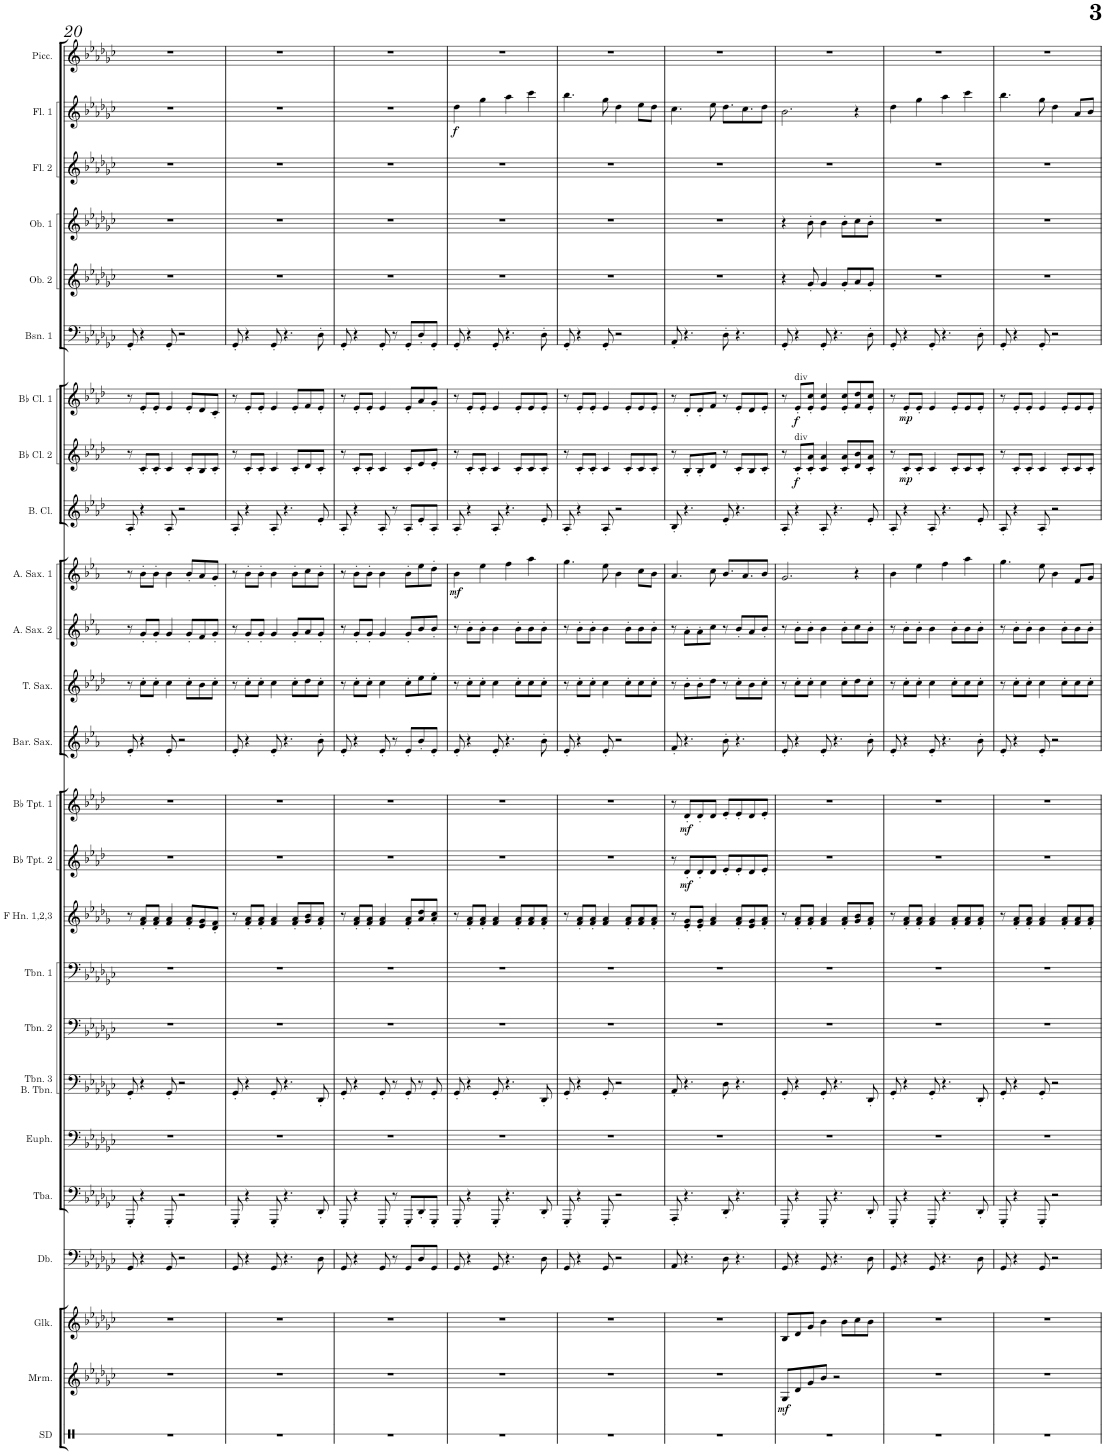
**kern	**kern	**dynam	**kern	**kern	**kern	**kern	**kern	**kern	**kern	**kern	**kern	**dynam	**kern	**dynam	**kern	**kern	**kern	**kern	**dynam	**kern	**kern	**dynam	**kern	**dynam	**kern	**kern	**kern	**kern	**kern	**dynam	**kern
*part25	*part24	*part24	*part23	*part22	*part21	*part20	*part19	*part18	*part17	*part16	*part15	*part15	*part14	*part14	*part13	*part12	*part11	*part10	*part10	*part9	*part8	*part8	*part7	*part7	*part6	*part5	*part4	*part3	*part2	*part2	*part1
*staff25	*staff24	*staff24	*staff23	*staff22	*staff21	*staff20	*staff19	*staff18	*staff17	*staff16	*staff15	*staff15	*staff14	*staff14	*staff13	*staff12	*staff11	*staff10	*staff10	*staff9	*staff8	*staff8	*staff7	*staff7	*staff6	*staff5	*staff4	*staff3	*staff2	*staff2	*staff1
*I"Snare Drum	*I"Marimba	*	*I"Glockenspiel	*I"Double Bass	*I"Tuba	*I"Euphonium	*I"Trombone 3 &amp; Bass Trombone	*I"Trombone 2	*I"Trombone 1	*I"F Horn 1,2,3	*I"Bb Trumpet 2	*	*I"Bb Trumpet 1	*	*I"Baritone Saxophone	*I"Tenor Saxophone	*I"Alto Saxophone 2	*I"Alto Saxophone 1	*	*I"Bass Clarinet	*I"Bb Clarinet 2	*	*I"Bb Clarinet 1	*	*I"Bassoon 1	*I"Oboe 2	*I"Oboe 1	*I"Flute 2	*I"Flute 1	*	*I"Piccolo
*I'SD	*I'Mrm.	*	*I'Glk.	*I'Db.	*I'Tba.	*I'Euph.	*I'Tbn. 3 B. Tbn.	*I'Tbn. 2	*I'Tbn. 1	*I'F Hn. 1,2,3	*I'Bb Tpt. 2	*	*I'Bb Tpt. 1	*	*I'Bar. Sax.	*I'T. Sax.	*I'A. Sax. 2	*I'A. Sax. 1	*	*I'B. Cl.	*I'Bb Cl. 2	*	*I'Bb Cl. 1	*	*I'Bsn. 1	*I'Ob. 2	*I'Ob. 1	*I'Fl. 2	*I'Fl. 1	*	*I'Picc.
!!LO:PB:g=z
*clefX	*clefG2	*	*clefG2	*clefF4	*clefF4	*clefF4	*clefF4	*clefF4	*clefF4	*clefG2	*clefG2	*	*clefG2	*	*clefG2	*clefG2	*clefG2	*clefG2	*	*clefG2	*clefG2	*	*clefG2	*	*clefF4	*clefG2	*clefG2	*clefG2	*clefG2	*	*clefG2
*	*	*	*Trd-14c-24	*Trd7c12	*	*	*	*	*	*Trd4c7	*Trd1c2	*	*Trd1c2	*	*Trd12c21	*Trd8c14	*Trd5c9	*Trd5c9	*	*Trd8c14	*Trd1c2	*	*Trd1c2	*	*	*	*	*	*	*	*Trd-7c-12
*k[]	*k[b-e-a-d-g-c-]	*	*k[b-e-a-d-g-c-]	*k[b-e-a-d-g-c-]	*k[b-e-a-d-g-c-]	*k[b-e-a-d-g-c-]	*k[b-e-a-d-g-c-]	*k[b-e-a-d-g-c-]	*k[b-e-a-d-g-c-]	*k[b-e-a-d-g-]	*k[b-e-a-d-]	*	*k[b-e-a-d-]	*	*k[b-e-a-]	*k[b-e-a-d-]	*k[b-e-a-]	*k[b-e-a-]	*	*k[b-e-a-d-]	*k[b-e-a-d-]	*	*k[b-e-a-d-]	*	*k[b-e-a-d-g-c-]	*k[b-e-a-d-g-c-]	*k[b-e-a-d-g-c-]	*k[b-e-a-d-g-c-]	*k[b-e-a-d-g-c-]	*	*k[b-e-a-d-g-c-]
*M4/4	*M4/4	*	*M4/4	*M4/4	*M4/4	*M4/4	*M4/4	*M4/4	*M4/4	*M4/4	*M4/4	*	*M4/4	*	*M4/4	*M4/4	*M4/4	*M4/4	*	*M4/4	*M4/4	*	*M4/4	*	*M4/4	*M4/4	*M4/4	*M4/4	*M4/4	*	*M4/4
=20	=20	=20	=20	=20	=20	=20	=20	=20	=20	=20	=20	=20	=20	=20	=20	=20	=20	=20	=20	=20	=20	=20	=20	=20	=20	=20	=20	=20	=20	=20	=20
1r	1r	.	1r	8GG-/	8GGG-'/	1r	8GG-'/	1r	1r	8r	1r	.	1r	.	8e-'/	8r	8r	8r	.	8A-'/	8r	.	8r	.	8GG-'/	1r	1r	1r	1r	.	1r
.	.	.	.	4r	4r	.	4r	.	.	8f/' 8a-/'L	.	.	.	.	4r	8cc'\L	8g'/L	8b-'\L	.	4r	8c'/L	.	8e-'/L	.	4r	.	.	.	.	.	.
.	.	.	.	.	.	.	.	.	.	8f/' 8a-/'J	.	.	.	.	.	8cc'\J	8g'/J	8b-'\J	.	.	8c'/J	.	8e-'/J	.	.	.	.	.	.	.	.
.	.	.	.	8GG-/	8GGG-'/	.	8GG-'/	.	.	4f/ 4a-/	.	.	.	.	8e-'/	4cc\	4g/	4b-\	.	8A-'/	4c/	.	4e-/	.	8GG-'/	.	.	.	.	.	.
.	.	.	.	2r	2r	.	2r	.	.	.	.	.	.	.	2r	.	.	.	.	2r	.	.	.	.	2r	.	.	.	.	.	.
.	.	.	.	.	.	.	.	.	.	8f/' 8a-/'L	.	.	.	.	.	8cc'\L	8g'/L	8b-'/L	.	.	8c'/L	.	8e-'/L	.	.	.	.	.	.	.	.
.	.	.	.	.	.	.	.	.	.	8e-/ 8g-/	.	.	.	.	.	8b-\	8f/	8a-/	.	.	8B-/	.	8d-/	.	.	.	.	.	.	.	.
.	.	.	.	.	.	.	.	.	.	8d-/' 8f/'J	.	.	.	.	.	8cc'\J	8g'/J	8g'/J	.	.	8c'/J	.	8c'/J	.	.	.	.	.	.	.	.
=21	=21	=21	=21	=21	=21	=21	=21	=21	=21	=21	=21	=21	=21	=21	=21	=21	=21	=21	=21	=21	=21	=21	=21	=21	=21	=21	=21	=21	=21	=21	=21
1r	1r	.	1r	8GG-/	8GGG-'/	1r	8GG-'/	1r	1r	8r	1r	.	1r	.	8e-'/	8r	8r	8r	.	8A-'/	8r	.	8r	.	8GG-'/	1r	1r	1r	1r	.	1r
.	.	.	.	4r	4r	.	4r	.	.	8f/' 8a-/'L	.	.	.	.	4r	8cc'\L	8g'/L	8b-'\L	.	4r	8c'/L	.	8e-'/L	.	4r	.	.	.	.	.	.
.	.	.	.	.	.	.	.	.	.	8f/' 8a-/'J	.	.	.	.	.	8cc'\J	8g'/J	8b-'\J	.	.	8c'/J	.	8e-'/J	.	.	.	.	.	.	.	.
.	.	.	.	8GG-/	8GGG-'/	.	8GG-'/	.	.	4f/ 4a-/	.	.	.	.	8e-'/	4cc\	4g/	4b-\	.	8A-'/	4c/	.	4e-/	.	8GG-'/	.	.	.	.	.	.
.	.	.	.	4.r	4.r	.	4.r	.	.	.	.	.	.	.	4.r	.	.	.	.	4.r	.	.	.	.	4.r	.	.	.	.	.	.
.	.	.	.	.	.	.	.	.	.	8f/' 8a-/'L	.	.	.	.	.	8cc'\L	8g'/L	8b-'\L	.	.	8c'/L	.	8e-'/L	.	.	.	.	.	.	.	.
.	.	.	.	.	.	.	.	.	.	8g-/ 8b-/	.	.	.	.	.	8dd-\	8a-/	8cc\	.	.	8d-/	.	8f/	.	.	.	.	.	.	.	.
.	.	.	.	8D-\	8DD-'/	.	8DD-'/	.	.	8f/' 8a-/'J	.	.	.	.	8b-'\	8cc'\J	8g'/J	8b-'\J	.	8e-'/	8c'/J	.	8e-'/J	.	8D-'\	.	.	.	.	.	.
=22	=22	=22	=22	=22	=22	=22	=22	=22	=22	=22	=22	=22	=22	=22	=22	=22	=22	=22	=22	=22	=22	=22	=22	=22	=22	=22	=22	=22	=22	=22	=22
1r	1r	.	1r	8GG-/	8GGG-'/	1r	8GG-'/	1r	1r	8r	1r	.	1r	.	8e-'/	8r	8r	8r	.	8A-'/	8r	.	8r	.	8GG-'/	1r	1r	1r	1r	.	1r
.	.	.	.	4r	4r	.	4r	.	.	8f/' 8a-/'L	.	.	.	.	4r	8cc'\L	8g'/L	8b-'\L	.	4r	8c'/L	.	8e-'/L	.	4r	.	.	.	.	.	.
.	.	.	.	.	.	.	.	.	.	8f/' 8a-/'J	.	.	.	.	.	8cc'\J	8g'/J	8b-'\J	.	.	8c'/J	.	8e-'/J	.	.	.	.	.	.	.	.
.	.	.	.	8GG-/	8GGG-'/	.	8GG-'/	.	.	4f/ 4a-/	.	.	.	.	8e-'/	4cc\	4g/	4b-\	.	8A-'/	4c/	.	4e-/	.	8GG-'/	.	.	.	.	.	.
.	.	.	.	8r	8r	.	8r	.	.	.	.	.	.	.	8r	.	.	.	.	8r	.	.	.	.	8r	.	.	.	.	.	.
.	.	.	.	8GG-/L	8GGG-'/L	.	8GG-'/	.	.	8f/' 8a-/'L	.	.	.	.	8e-'/L	8cc'\L	8g'/L	8b-'\L	.	8A-'/L	8c'/L	.	8e-'/L	.	8GG-'/L	.	.	.	.	.	.
.	.	.	.	8D-/	8DD-'/	.	8r	.	.	8a-/ 8dd-/	.	.	.	.	8b-'/	8ee-\	8b-/	8ee-\	.	8e-'/	8e-/	.	8a-/	.	8D-'/	.	.	.	.	.	.
.	.	.	.	8GG-/J	8GGG-'/J	.	8GG-'/	.	.	8a-/' 8cc/'J	.	.	.	.	8e-'/J	8ee-'\J	8b-'/J	8dd'\J	.	8A-'/J	8e-'/J	.	8g'/J	.	8GG-'/J	.	.	.	.	.	.
=23	=23	=23	=23	=23	=23	=23	=23	=23	=23	=23	=23	=23	=23	=23	=23	=23	=23	=23	=23	=23	=23	=23	=23	=23	=23	=23	=23	=23	=23	=23	=23
!	!	!	!	!	!	!	!	!	!	!	!	!	!	!	!	!	!	!	!LO:DY:b	!	!	!	!	!	!	!	!	!	!	!LO:DY:b	!
1r	1r	.	1r	8GG-/	8GGG-'/	1r	8GG-'/	1r	1r	8r	1r	.	1r	.	8e-'/	8r	8r	4b-\	mf	8A-'/	8r	.	8r	.	8GG-'/	1r	1r	1r	4dd-\	f	1r
.	.	.	.	4r	4r	.	4r	.	.	8f/' 8a-/'L	.	.	.	.	4r	8cc'\L	8b-'\L	.	.	4r	8c'/L	.	8e-'/L	.	4r	.	.	.	.	.	.
.	.	.	.	.	.	.	.	.	.	8f/' 8a-/'J	.	.	.	.	.	8cc'\J	8b-'\J	4ee-\	.	.	8c'/J	.	8e-'/J	.	.	.	.	.	4gg-\	.	.
.	.	.	.	8GG-/	8GGG-'/	.	8GG-'/	.	.	4f/ 4a-/	.	.	.	.	8e-'/	4cc\	4b-\	.	.	8A-'/	4c/	.	4e-/	.	8GG-'/	.	.	.	.	.	.
.	.	.	.	4.r	4.r	.	4.r	.	.	.	.	.	.	.	4.r	.	.	4ff\	.	4.r	.	.	.	.	4.r	.	.	.	4aa-\	.	.
.	.	.	.	.	.	.	.	.	.	8f/' 8a-/'L	.	.	.	.	.	8cc'\L	8b-'\L	.	.	.	8c'/L	.	8e-'/L	.	.	.	.	.	.	.	.
.	.	.	.	.	.	.	.	.	.	8f/ 8a-/	.	.	.	.	.	8cc\	8b-\	4aa-\	.	.	8c/	.	8e-/	.	.	.	.	.	4ccc-\	.	.
.	.	.	.	8D-\	8DD-'/	.	8DD-'/	.	.	8f/' 8a-/'J	.	.	.	.	8b-'\	8cc'\J	8b-'\J	.	.	8e-'/	8c'/J	.	8e-'/J	.	8D-'\	.	.	.	.	.	.
=24	=24	=24	=24	=24	=24	=24	=24	=24	=24	=24	=24	=24	=24	=24	=24	=24	=24	=24	=24	=24	=24	=24	=24	=24	=24	=24	=24	=24	=24	=24	=24
1r	1r	.	1r	8GG-/	8GGG-'/	1r	8GG-'/	1r	1r	8r	1r	.	1r	.	8e-'/	8r	8r	4.gg\	.	8A-'/	8r	.	8r	.	8GG-'/	1r	1r	1r	4.bb-\	.	1r
.	.	.	.	4r	4r	.	4r	.	.	8f/' 8a-/'L	.	.	.	.	4r	8cc'\L	8b-'\L	.	.	4r	8c'/L	.	8e-'/L	.	4r	.	.	.	.	.	.
.	.	.	.	.	.	.	.	.	.	8f/' 8a-/'J	.	.	.	.	.	8cc'\J	8b-'\J	.	.	.	8c'/J	.	8e-'/J	.	.	.	.	.	.	.	.
.	.	.	.	8GG-/	8GGG-'/	.	8GG-'/	.	.	4f/ 4a-/	.	.	.	.	8e-'/	4cc\	4b-\	8ee-\	.	8A-'/	4c/	.	4e-/	.	8GG-'/	.	.	.	8gg-\	.	.
.	.	.	.	2r	2r	.	2r	.	.	.	.	.	.	.	2r	.	.	4b-\	.	2r	.	.	.	.	2r	.	.	.	4dd-\	.	.
.	.	.	.	.	.	.	.	.	.	8f/' 8a-/'L	.	.	.	.	.	8cc'\L	8b-'\L	.	.	.	8c'/L	.	8e-'/L	.	.	.	.	.	.	.	.
.	.	.	.	.	.	.	.	.	.	8f/ 8a-/	.	.	.	.	.	8cc\	8b-\	8cc\L	.	.	8c/	.	8e-/	.	.	.	.	.	8ee-\L	.	.
.	.	.	.	.	.	.	.	.	.	8f/' 8a-/'J	.	.	.	.	.	8cc'\J	8b-'\J	8b-\J	.	.	8c'/J	.	8e-'/J	.	.	.	.	.	8dd-\J	.	.
=25	=25	=25	=25	=25	=25	=25	=25	=25	=25	=25	=25	=25	=25	=25	=25	=25	=25	=25	=25	=25	=25	=25	=25	=25	=25	=25	=25	=25	=25	=25	=25
1r	1r	.	1r	8AA-/	8AAA-'/	1r	8AA-'/	1r	1r	8r	8r	.	8r	.	8f'/	8r	8r	4.a-/	.	8B-'/	8r	.	8r	.	8AA-'/	1r	1r	1r	4.cc-\	.	1r
!	!	!	!	!	!	!	!	!	!	!	!	!LO:DY:b	!	!LO:DY:b	!	!	!	!	!	!	!	!	!	!	!	!	!	!	!	!	!
.	.	.	.	4.r	4.r	.	4.r	.	.	8e-/' 8g-/'L	8d-'/L	mf	8d-'/L	mf	4.r	8b-'\L	8a-'\L	.	.	4.r	8B-'/L	.	8d-'/L	.	4.r	.	.	.	.	.	.
.	.	.	.	.	.	.	.	.	.	8e-/' 8g-/'J	8d-'/	.	8d-'/	.	.	8b-'\	8a-'\	.	.	.	8B-'/	.	8d-'/	.	.	.	.	.	.	.	.
.	.	.	.	.	.	.	.	.	.	4f/ 4a-/	8d-/J	.	8d-/J	.	.	8dd-\J	8cc\J	8cc\	.	.	8d-/J	.	8f/J	.	.	.	.	.	8ee-\	.	.
.	.	.	.	8D-\	8DD-'/	.	8D-\	.	.	.	8e-'/L	.	8e-'/L	.	8b-'\	8r	8r	8.b-/L	.	8e-'/	8r	.	8r	.	8D-'\	.	.	.	8.dd-\L	.	.
.	.	.	.	4.r	4.r	.	4.r	.	.	8f/' 8a-/'L	8e-'/	.	8e-'/	.	4.r	8cc'\L	8b-'/L	.	.	4.r	8c'/L	.	8e-'/L	.	4.r	.	.	.	.	.	.
.	.	.	.	.	.	.	.	.	.	.	.	.	.	.	.	.	.	8.a-/	.	.	.	.	.	.	.	.	.	.	8.cc-\	.	.
.	.	.	.	.	.	.	.	.	.	8e-/ 8g-/	8d-/	.	8d-/	.	.	8b-\	8a-/	.	.	.	8B-/	.	8d-/	.	.	.	.	.	.	.	.
.	.	.	.	.	.	.	.	.	.	8f/' 8a-/'J	8e-'/J	.	8e-'/J	.	.	8cc'\J	8b-'/J	8b-/J	.	.	8c'/J	.	8e-'/J	.	.	.	.	.	8dd-\J	.	.
=26	=26	=26	=26	=26	=26	=26	=26	=26	=26	=26	=26	=26	=26	=26	=26	=26	=26	=26	=26	=26	=26	=26	=26	=26	=26	=26	=26	=26	=26	=26	=26
!	!	!LO:DY:b	!	!	!	!	!	!	!	!	!	!	!	!	!	!	!	!	!	!	!	!	!	!	!	!	!	!	!	!	!
1r	8G-/L	mf	8B-/L	8GG-/	8GGG-'/	1r	8GG-'/	1r	1r	8r	1r	.	1r	.	8e-'/	8r	8r	2.g/	.	8A-'/	8r	.	8r	.	8GG-'/	4r	4r	1r	2.b-\	.	1r
!	!	!	!	!	!	!	!	!	!	!	!	!	!	!	!	!	!	!	!	!	!	!	!LO:TX:a:t=div	!	!	!	!	!	!	!	!
!	!	!	!	!	!	!	!	!	!	!	!	!	!	!	!	!	!	!	!	!	!LO:TX:a:t=div	!	!	!	!	!	!	!	!	!	!
!	!	!	!	!	!	!	!	!	!	!	!	!	!	!	!	!	!	!	!	!	!	!LO:DY:b	!	!LO:DY:b	!	!	!	!	!	!	!
.	8d-/	.	8d-/	4r	4r	.	4r	.	.	8f/' 8a-/'L	.	.	.	.	4r	8cc'\L	8b-'\L	.	.	4r	8c'/L	f	8e-'/L	f	4r	.	.	.	.	.	.
.	8g-/	.	8g-/J	.	.	.	.	.	.	8f/' 8a-/'J	.	.	.	.	.	8cc'\J	8b-'\J	.	.	.	8c/' 8a-/'J	.	8e-/' 8cc/'J	.	.	8g-'/	8b-'\	.	.	.	.
.	8b-/J	.	4b-\	8GG-/	8GGG-'/	.	8GG-'/	.	.	4f/ 4a-/	.	.	.	.	8e-'/	4cc\	4b-\	.	.	8A-'/	4c/ 4a-/	.	4e-/ 4cc/	.	8GG-'/	4g-/	4b-\	.	.	.	.
.	2r	.	.	4.r	4.r	.	4.r	.	.	.	.	.	.	.	4.r	.	.	.	.	4.r	.	.	.	.	4.r	.	.	.	.	.	.
.	.	.	8b-\L	.	.	.	.	.	.	8f/' 8a-/'L	.	.	.	.	.	8cc'\L	8b-'\L	.	.	.	8c/' 8a-/'L	.	8e-/' 8cc/'L	.	.	8g-'/L	8b-'\L	.	.	.	.
.	.	.	8cc-\	.	.	.	.	.	.	8g-/ 8b-/	.	.	.	.	.	8dd-\	8cc\	4r	.	.	8d-/ 8b-/	.	8f/ 8dd-/	.	.	8a-/	8cc-\	.	4r	.	.
.	.	.	8b-\J	8D-\	8DD-'/	.	8DD-'/	.	.	8f/' 8a-/'J	.	.	.	.	8b-'\	8cc'\J	8b-'\J	.	.	8e-'/	8c/' 8a-/'J	.	8e-/' 8cc/'J	.	8D-'\	8g-'/J	8b-'\J	.	.	.	.
=27	=27	=27	=27	=27	=27	=27	=27	=27	=27	=27	=27	=27	=27	=27	=27	=27	=27	=27	=27	=27	=27	=27	=27	=27	=27	=27	=27	=27	=27	=27	=27
1r	1r	.	1r	8GG-/	8GGG-'/	1r	8GG-'/	1r	1r	8r	1r	.	1r	.	8e-'/	8r	8r	4b-\	.	8A-'/	8r	.	8r	.	8GG-'/	1r	1r	1r	4dd-\	.	1r
!	!	!	!	!	!	!	!	!	!	!	!	!	!	!	!	!	!	!	!	!	!	!LO:DY:b	!	!LO:DY:b	!	!	!	!	!	!	!
.	.	.	.	4r	4r	.	4r	.	.	8f/' 8a-/'L	.	.	.	.	4r	8cc'\L	8b-'\L	.	.	4r	8c'/L	mp	8e-'/L	mp	4r	.	.	.	.	.	.
.	.	.	.	.	.	.	.	.	.	8f/' 8a-/'J	.	.	.	.	.	8cc'\J	8b-'\J	4ee-\	.	.	8c'/J	.	8e-'/J	.	.	.	.	.	4gg-\	.	.
.	.	.	.	8GG-/	8GGG-'/	.	8GG-'/	.	.	4f/ 4a-/	.	.	.	.	8e-'/	4cc\	4b-\	.	.	8A-'/	4c/	.	4e-/	.	8GG-'/	.	.	.	.	.	.
.	.	.	.	4.r	4.r	.	4.r	.	.	.	.	.	.	.	4.r	.	.	4ff\	.	4.r	.	.	.	.	4.r	.	.	.	4aa-\	.	.
.	.	.	.	.	.	.	.	.	.	8f/' 8a-/'L	.	.	.	.	.	8cc'\L	8b-'\L	.	.	.	8c'/L	.	8e-'/L	.	.	.	.	.	.	.	.
.	.	.	.	.	.	.	.	.	.	8f/ 8a-/	.	.	.	.	.	8cc\	8b-\	4aa-\	.	.	8c/	.	8e-/	.	.	.	.	.	4ccc-\	.	.
.	.	.	.	8D-\	8DD-'/	.	8DD-'/	.	.	8f/' 8a-/'J	.	.	.	.	8b-'\	8cc'\J	8b-'\J	.	.	8e-'/	8c'/J	.	8e-'/J	.	8D-'\	.	.	.	.	.	.
=28	=28	=28	=28	=28	=28	=28	=28	=28	=28	=28	=28	=28	=28	=28	=28	=28	=28	=28	=28	=28	=28	=28	=28	=28	=28	=28	=28	=28	=28	=28	=28
1r	1r	.	1r	8GG-/	8GGG-'/	1r	8GG-'/	1r	1r	8r	1r	.	1r	.	8e-'/	8r	8r	4.gg\	.	8A-'/	8r	.	8r	.	8GG-'/	1r	1r	1r	4.bb-\	.	1r
.	.	.	.	4r	4r	.	4r	.	.	8f/' 8a-/'L	.	.	.	.	4r	8cc'\L	8b-'\L	.	.	4r	8c'/L	.	8e-'/L	.	4r	.	.	.	.	.	.
.	.	.	.	.	.	.	.	.	.	8f/' 8a-/'J	.	.	.	.	.	8cc'\J	8b-'\J	.	.	.	8c'/J	.	8e-'/J	.	.	.	.	.	.	.	.
.	.	.	.	8GG-/	8GGG-'/	.	8GG-'/	.	.	4f/ 4a-/	.	.	.	.	8e-'/	4cc\	4b-\	8ee-\	.	8A-'/	4c/	.	4e-/	.	8GG-'/	.	.	.	8gg-\	.	.
.	.	.	.	2r	2r	.	2r	.	.	.	.	.	.	.	2r	.	.	4b-\	.	2r	.	.	.	.	2r	.	.	.	4dd-\	.	.
.	.	.	.	.	.	.	.	.	.	8f/' 8a-/'L	.	.	.	.	.	8cc'\L	8b-'\L	.	.	.	8c'/L	.	8e-'/L	.	.	.	.	.	.	.	.
.	.	.	.	.	.	.	.	.	.	8f/ 8a-/	.	.	.	.	.	8cc\	8b-\	8f/L	.	.	8c/	.	8e-/	.	.	.	.	.	8a-/L	.	.
.	.	.	.	.	.	.	.	.	.	8f/' 8a-/'J	.	.	.	.	.	8cc'\J	8b-'\J	8g/J	.	.	8c'/J	.	8e-'/J	.	.	.	.	.	8b-/J	.	.
=	=	=	=	=	=	=	=	=	=	=	=	=	=	=	=	=	=	=	=	=	=	=	=	=	=	=	=	=	=	=	=
*-	*-	*-	*-	*-	*-	*-	*-	*-	*-	*-	*-	*-	*-	*-	*-	*-	*-	*-	*-	*-	*-	*-	*-	*-	*-	*-	*-	*-	*-	*-	*-
